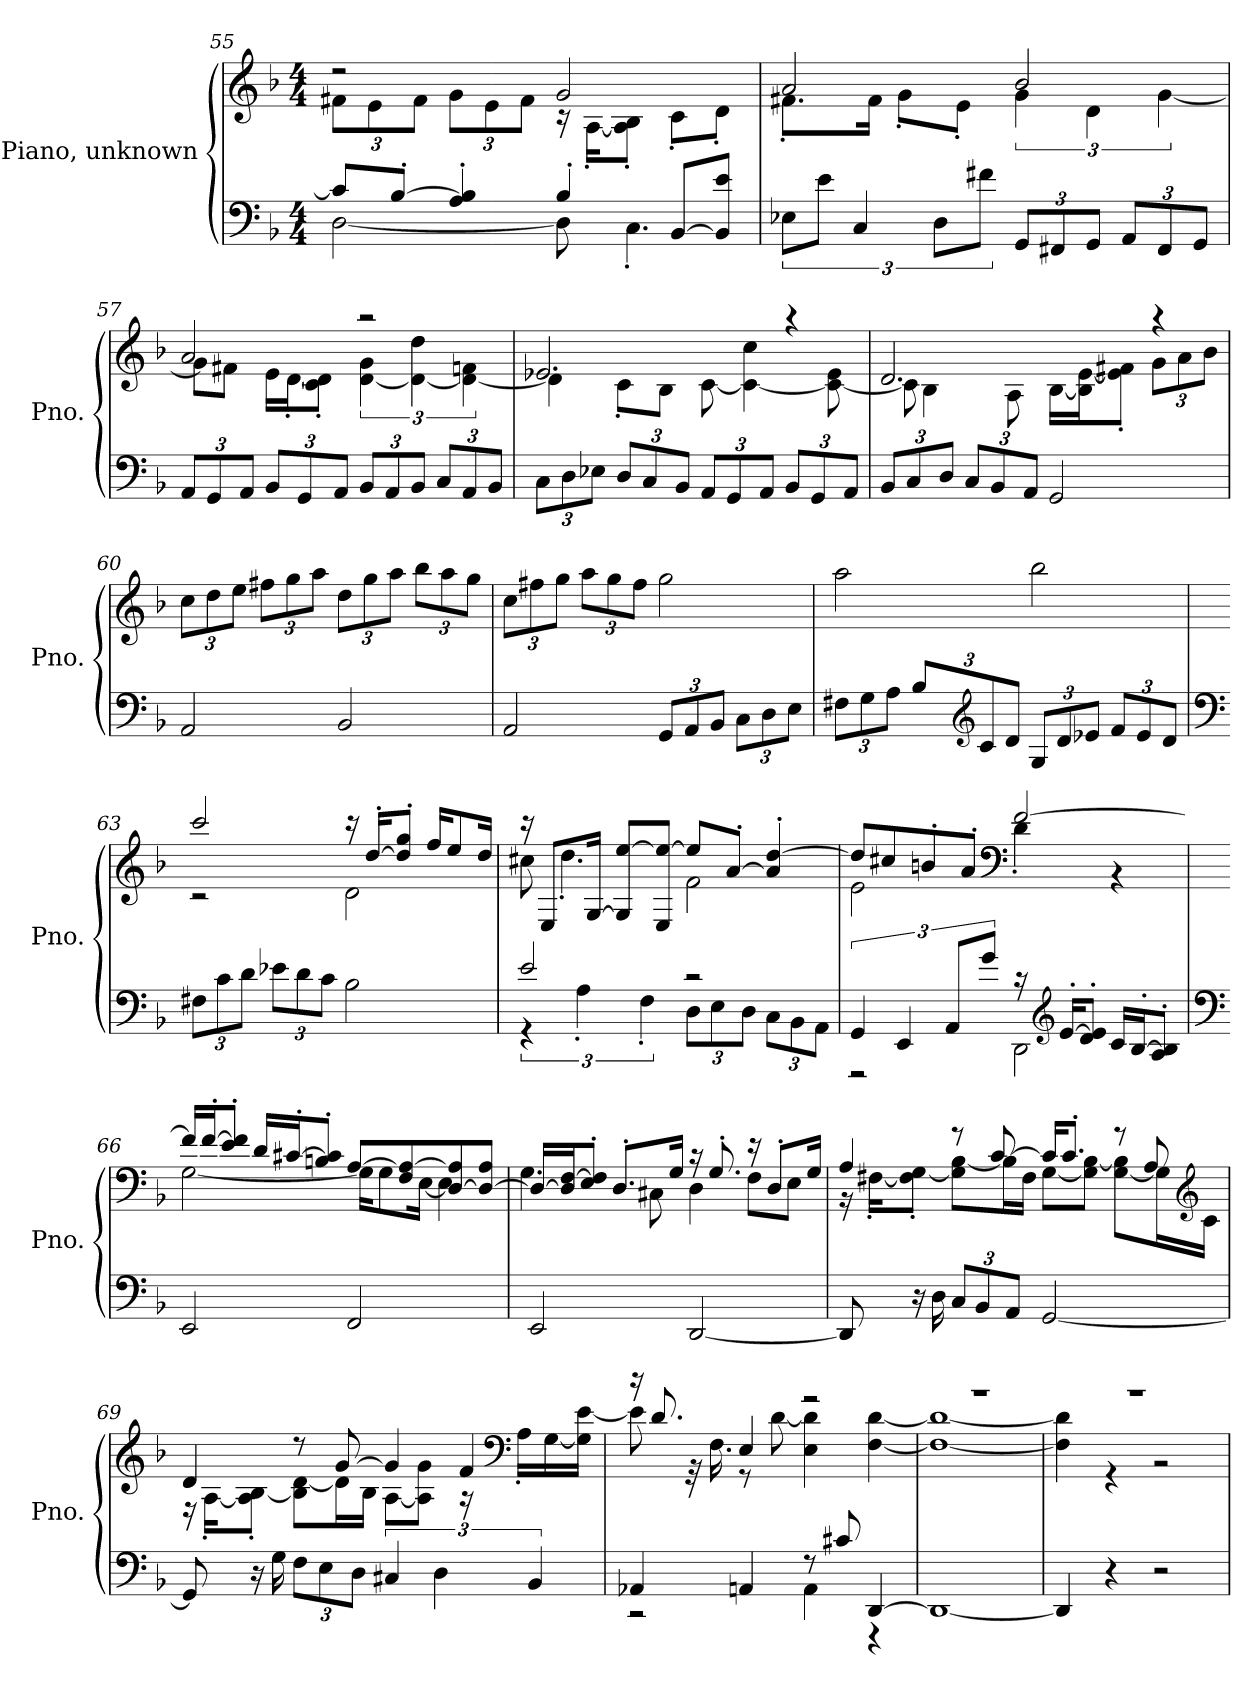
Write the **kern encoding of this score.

**kern	**kern
*part1	*part1
*staff2	*staff1
*I"Piano, unknown	*
*I'Pno.	*
*clefF4	*clefG2
*k[b-]	*k[b-]
*M4/4	*M4/4
=55	=55
*^	*^
*	*	*	*Xbrackettup
8c/L]	[2D\	2r	12f#X\L
.	.	.	12e\
[8B-'/J	.	.	.
.	.	.	12f#\J
4A/' 4B-/]'	.	.	12g\L
.	.	.	12e\
.	.	.	12f#\J
4B-'/	8D\]	2g/	16r
.	.	.	[16A'\KL
.	4.C'\	.	8A\]' 8B-\'J
[8BB-/L	.	.	8c'\L
8BB-/] 8e/J	.	.	8d'\J
*v	*v	*	*
=56	=56	=56
12E-X\L	2a/	8.f#X'\L
12e\J	.	.
6C/	.	.
.	.	16f#\Jk
.	.	8g'\L
12D\L	.	.
.	.	8e'\J
12f#X\J	.	.
*Xbrackettup	*	*brackettup
12GG/L	2b-/	6g\
12FF#X/	.	.
12GG/J	.	6d\
12AA/L	.	.
12FF#/	.	[6g\
12GG/J	.	.
!!LO:LB:g=z	!!
=57	=57	=57
12AA/L	2a/	8g\L]
12GG/	.	.
.	.	8f#X\J
12AA/J	.	.
12BB-/L	.	16e\LL
.	.	[16d'\J
12GG/	.	.
.	.	8c\' 8d\]'J
12AA/J	.	.
12BB-/L	2r	[6d\ 6g\
12AA/	.	.
12BB-/J	.	6d\_ 6dd\
12C/L	.	.
12AA/	.	6d\_ 6fn\
12BB-/J	.	.
=58	=58	=58
12C\L	2.e-X/	4d\]
12D\	.	.
12E-X\J	.	.
12D/L	.	8c'\L
12C/	.	.
.	.	8B-\J
12BB-/J	.	.
12AA/L	.	[8c\
12GG/	.	.
.	.	4c\_ 4cc\
12AA/J	.	.
12BB-/L	4r	.
12GG/	.	.
.	.	8c\_ 8e-\
12AA/J	.	.
=59	=59	=59
12BB-/L	2.d/	8c\]
12C/	.	.
.	.	4B-\
12D/J	.	.
12C/L	.	.
12BB-/	.	.
.	.	8A\
12AA/J	.	.
2GG/	.	[16B-\LL
.	.	16B-\] [16e\J
.	.	8e\]' 8f#X\'J
*	*	*Xbrackettup
.	4r	12g\L
.	.	12a\
.	.	12b-\J
*	*v	*v
!!LO:PB:g=z
=60	=60
2AA/	12cc\L
.	12dd\
.	12ee\J
.	12ff#X\L
.	12gg\
.	12aa\J
2BB-/	12dd\L
.	12gg\
.	12aa\J
.	12bb-\L
.	12aa\
.	12gg\J
=61	=61
2AA/	12cc\L
.	12ff#X\
.	12gg\J
.	12aa\L
.	12gg\
.	12ff#\J
12GG/L	2gg\
12AA/	.
12BB-/J	.
12C\L	.
12D\	.
12E\J	.
=62	=62
12F#X\L	2aa\
12G\	.
12A\J	.
12B-/L	.
*clefG2	*
12c/	.
12d/J	.
12G/L	2bb-\
12d/	.
12e-X/J	.
12f/L	.
12e-/	.
12d/J	.
!!LO:LB:g=z
=63	=63
*clefF4	*
*	*^
12F#X\L	2ccc/	2r
12c\	.	.
12d\J	.	.
12e-X\L	.	.
12d\	.	.
12c\J	.	.
2B-\	16r	2d\
.	[16dd'/KL	.
.	8dd/]' 8gg/'J	.
.	16ff/KL	.
.	8ee/	.
.	16dd/Jk	.
=64	=64	=64
*^	*	*
*	*brackettup	*	*
2e/	6r	16r	8cc#X\
.	.	8E/L	.
.	.	.	4.dd'\
.	6A'\	.	.
.	.	[16G/Jk	.
.	.	8G/] [8ee/L	.
.	6F'\	.	.
.	.	8E/ 8ee/_J	.
*	*Xbrackettup	*	*
2r	12D\L	8ee/L]	2f\
.	12E\	.	.
.	.	[8a'/J	.
.	12D\J	.	.
.	12C\L	4a/]' [4dd/'	.
.	12BB-\	.	.
.	12AA\J	.	.
!!LO:LB:g=z	!!
=65	=65	=65	=65
*brackettup	*	*	*
6GG/	2r	8dd/L]	2e\
.	.	8cc#X/	.
6EE/	.	.	.
.	.	8bn'/	.
12AA/L	.	.	.
.	.	8a'/J	.
12g/J	.	.	.
*	*	*clefF4	*
16r	2DD\	[2f/	4d'\
*clefG2	*	*	*
[16e'/KL	.	.	.
8d/' 8e/]'J	.	.	.
16c/LL	.	.	4r
[16B-'/J	.	.	.
8A/' 8B-/]'J	.	.	.
*v	*v	*	*
=66	=66	=66
*clefF4	*	*
2EE/	16f/LL]	[2G\
.	[16f'/J	.
.	8e/' 8f/]'J	.
.	16d/LL	.
.	[16c#X'/J	.
.	8Bn/' 8c#/]'J	.
2FF/	[8A/L	16G\KL]
.	.	8G\
.	8F/ 8A/_	.
.	.	[16E\Jk
.	[8D/ 8A/]	4E\]
.	8D/_ 8A/J	.
!!LO:LB:g=z	!!
=67	=67	=67
2EE/	16D/LL_	4.G\
.	16D/] [16F/J	.
.	8E/' 8F/]'J	.
.	8.D'/L	.
.	.	8C#X\
.	16G/Jk	.
[2DD/	16r	4D\
.	8.G'/	.
.	16r	8F\L
.	8D'/L	.
.	.	8E\J
.	16G/Jk	.
=68	=68	=68
8DD/]	4A/	16r
.	.	[16F#X'\KL
16r	.	8F#\]' [8G\'J
16D\	.	.
*Xbrackettup	*	*
12C/L	8r	8G\] [8B-\L
12BB-/	.	.
.	[8c/	16B-\L]
12AA/J	.	.
.	.	16F#\JJ
[2GG/	16c/KL]	[8G\L
.	8.c'/J	.
.	.	8G\] [8B-\J
.	8r	[8G\ 8B-\]L
.	8A/	16G\L]
*	*clefG2	*
.	.	16c\JJ
!!LO:LB:g=z	!!
=69	=69	=69
8GG/]	4d/	16r
.	.	[16A'\KL
16r	.	8A\]' [8B-\'J
16G\	.	.
12F\L	8r	8B-\] [8d\L
12E\	.	.
.	[8g/	16d\L]
12D\J	.	.
.	.	16B-\JJ
*brackettup	*	*
6C#X/	4g/]	[8A\L
.	.	8A\] 8g\J
6D\	.	.
.	4f/	16r
*	*clefF4	*
.	.	16A'\LL
6BB-/	.	.
.	.	[16G\
.	.	16G\] [16e\JJ
=70	=70	=70
*^	*	*
4AA-X/	2r	16r	8e\]
.	.	8.d/	.
.	.	.	32r
.	.	.	16.F\
4AAn/	.	4E/	8r
.	.	.	[8d\
8r	4AA\	2r	4E\ 4d\]
8c#X/	.	.	.
[4DD/	4r	.	[4F\ [4d\
*v	*v	*	*
=71	=71	=71
1DD_	1r	1F_ 1d_
=72	=72	=72
4DD/]	1r	4F\] 4d\]
4r	.	4r
2r	.	2r
*	*v	*v
=	=
*-	*-
